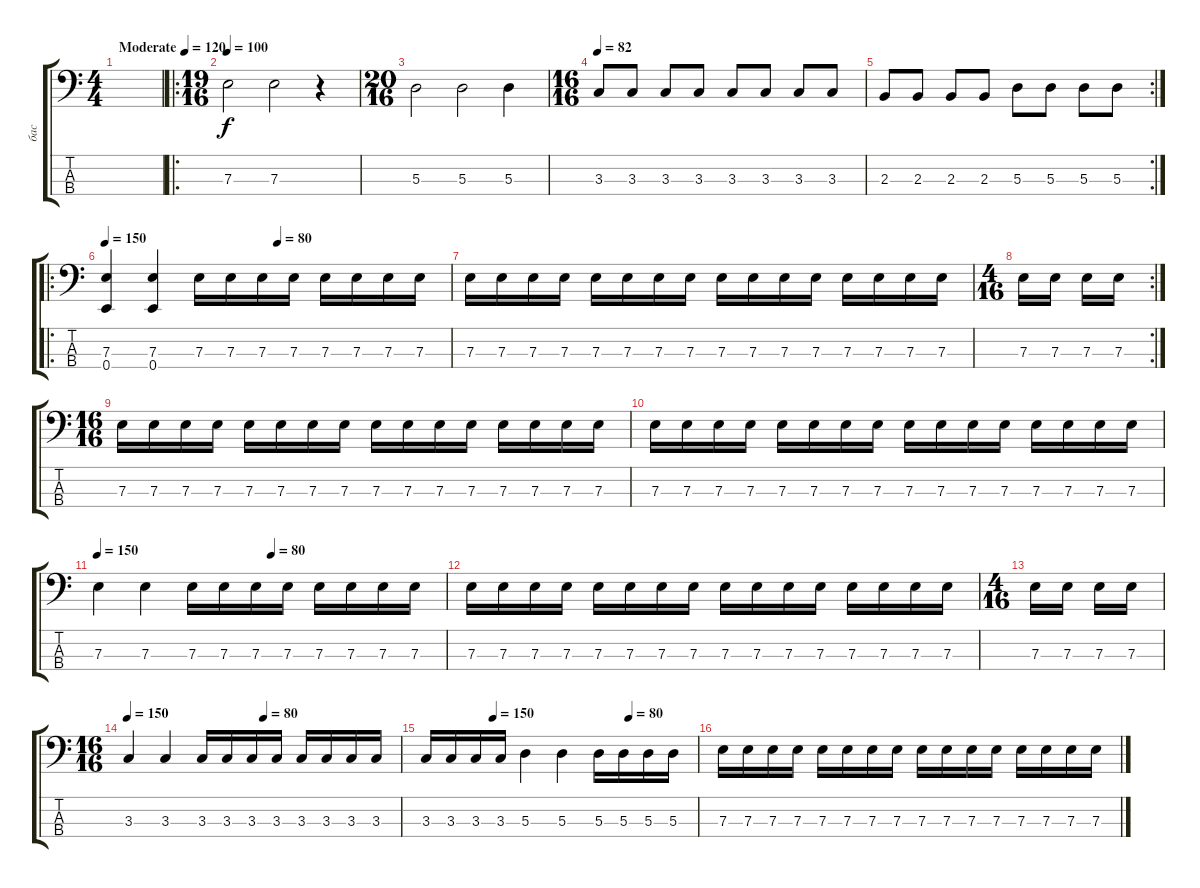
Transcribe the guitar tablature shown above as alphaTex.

\track ("бас" "бас") {instrument electricbassfinger}
\staff {score tabs}
\tuning (G2 D2 A1 E1) {hide}
\ts (4 4)
\tempo (120 "Moderate")
\tempo 100
\tempo (120 "Moderate")
\clef f4
\ks c
|
\ro
\ts (19 16)
\tempo 100
7.3.2 7.3.2 r.4 |
\ts (20 16)
5.3.2 5.3.2 5.3.4 |
\ts (16 16)
\tempo 82
3.3.8 3.3.8 3.3.8 3.3.8 3.3.8 3.3.8 3.3.8 3.3.8 |
\rc 2
2.3.8 2.3.8 2.3.8 2.3.8 5.3.8 5.3.8 5.3.8 5.3.8 |
\ro
\tempo 150
\tempo (80 0.5)
(7.3 0.4).4 (7.3 0.4).4 7.3.16 7.3.16 7.3.16 7.3.16 7.3.16 7.3.16 7.3.16 7.3.16 |
7.3.16 7.3.16 7.3.16 7.3.16 7.3.16 7.3.16 7.3.16 7.3.16 7.3.16 7.3.16 7.3.16 7.3.16 7.3.16 7.3.16 7.3.16 7.3.16 |
\rc 2
\ts (4 16)
7.3.16 7.3.16 7.3.16 7.3.16 |
\ts (16 16)
7.3.16 7.3.16 7.3.16 7.3.16 7.3.16 7.3.16 7.3.16 7.3.16 7.3.16 7.3.16 7.3.16 7.3.16 7.3.16 7.3.16 7.3.16 7.3.16 |
7.3.16 7.3.16 7.3.16 7.3.16 7.3.16 7.3.16 7.3.16 7.3.16 7.3.16 7.3.16 7.3.16 7.3.16 7.3.16 7.3.16 7.3.16 7.3.16 |
\tempo 150
\tempo (80 0.5)
7.3.4 7.3.4 7.3.16 7.3.16 7.3.16 7.3.16 7.3.16 7.3.16 7.3.16 7.3.16 |
7.3.16 7.3.16 7.3.16 7.3.16 7.3.16 7.3.16 7.3.16 7.3.16 7.3.16 7.3.16 7.3.16 7.3.16 7.3.16 7.3.16 7.3.16 7.3.16 |
\ts (4 16)
7.3.16 7.3.16 7.3.16 7.3.16 |
\ts (16 16)
\tempo 150
\tempo (80 0.5)
3.3.4 3.3.4 3.3.16 3.3.16 3.3.16 3.3.16 3.3.16 3.3.16 3.3.16 3.3.16 |
\tempo (150 0.25)
\tempo (80 0.75)
3.3.16 3.3.16 3.3.16 3.3.16 5.3.4 5.3.4 5.3.16 5.3.16 5.3.16 5.3.16 |
7.3.16 7.3.16 7.3.16 7.3.16 7.3.16 7.3.16 7.3.16 7.3.16 7.3.16 7.3.16 7.3.16 7.3.16 7.3.16 7.3.16 7.3.16 7.3.16
